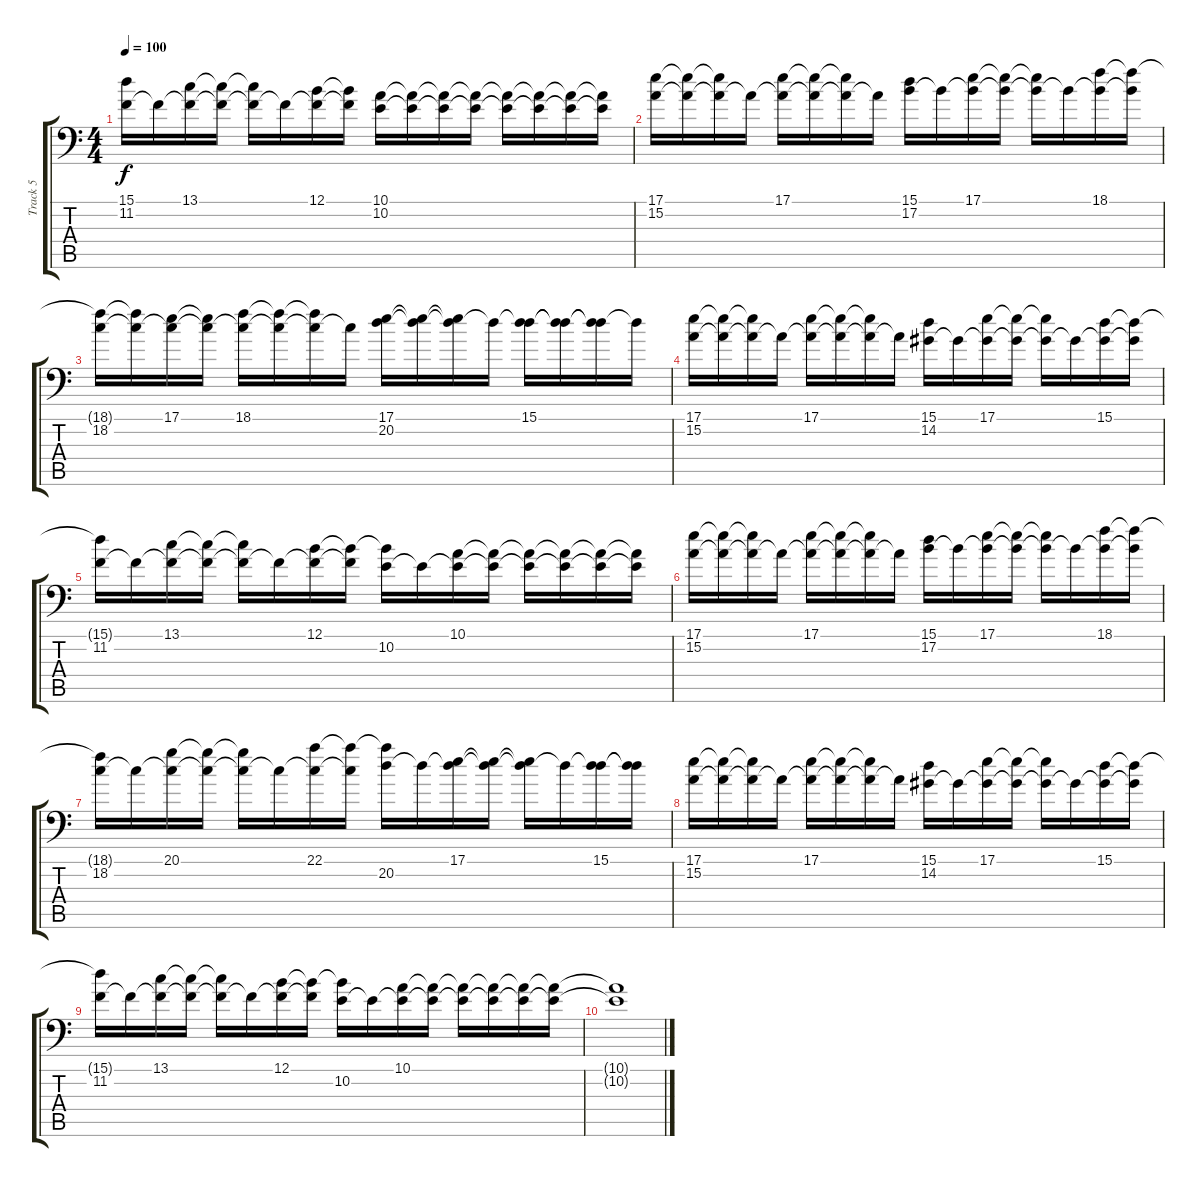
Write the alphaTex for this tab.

\track ("Track 5" "Track 5") {instrument acousticgrandpiano}
\staff {score tabs}
\tuning (B3 Gb3 D3 A2 E2 A1) {hide}
\ts (4 4)
\tempo 100
\clef f4
\ks c
(15.1{t} 11.2).16{dy f} 11.2{t}.16 (13.1 11.2{t}).16 (13.1{t} 11.2{t}).16 (13.1{t} 11.2{t}).16 11.2{t}.16 (12.1 11.2{t}).16 (12.1{t} 11.2{t}).16 (10.1 10.2).16 (10.1{t} 10.2{t}).16 (10.1{t} 10.2{t}).16 (10.1{t} 10.2{t}).16 (10.1{t} 10.2{t}).16 (10.1{t} 10.2{t}).16 (10.1{t} 10.2{t}).16 (10.1{t} 10.2{t}).16 |
(17.1 15.2).16 (17.1{t} 15.2{t}).16 (17.1{t} 15.2{t}).16 15.2{t}.16 (17.1 15.2{t}).16 (17.1{t} 15.2{t}).16 (17.1{t} 15.2{t}).16 15.2{t}.16 (15.1 17.2).16 17.2{t}.16 (17.1 17.2{t}).16 (17.1{t} 17.2{t}).16 (17.1{t} 17.2{t}).16 17.2{t}.16 (18.1 17.2{t}).16 (18.1{t} 17.2{t}).16 |
(18.1{t} 18.2).16 (18.1{t} 18.2{t}).16 (17.1 18.2{t}).16 (17.1{t} 18.2{t}).16 (18.1 18.2{t}).16 (18.1{t} 18.2{t}).16 (18.1{t} 18.2{t}).16 18.2{t}.16 (17.1 20.2).16 (17.1{t} 20.2{t}).16 (17.1{t} 20.2{t}).16 20.2{t}.16 (15.1 20.2{t}).16 (15.1{t} 20.2{t}).16 (15.1{t} 20.2{t}).16 20.2{t}.16 |
(17.1 15.2).16 (17.1{t} 15.2{t}).16 (17.1{t} 15.2{t}).16 15.2{t}.16 (17.1 15.2{t}).16 (17.1{t} 15.2{t}).16 (17.1{t} 15.2{t}).16 15.2{t}.16 (15.1 14.2).16 14.2{t}.16 (17.1 14.2{t}).16 (17.1{t} 14.2{t}).16 (17.1{t} 14.2{t}).16 14.2{t}.16 (15.1 14.2{t}).16 (15.1{t} 14.2{t}).16 |
(15.1{t} 11.2).16 11.2{t}.16 (13.1 11.2{t}).16 (13.1{t} 11.2{t}).16 (13.1{t} 11.2{t}).16 11.2{t}.16 (12.1 11.2{t}).16 (12.1{t} 11.2{t}).16 (12.1{t} 10.2).16 10.2{t}.16 (10.1 10.2{t}).16 (10.1{t} 10.2{t}).16 (10.1{t} 10.2{t}).16 (10.1{t} 10.2{t}).16 (10.1{t} 10.2{t}).16 (10.1{t} 10.2{t}).16 |
(17.1 15.2).16 (17.1{t} 15.2{t}).16 (17.1{t} 15.2{t}).16 15.2{t}.16 (17.1 15.2{t}).16 (17.1{t} 15.2{t}).16 (17.1{t} 15.2{t}).16 15.2{t}.16 (15.1 17.2).16 17.2{t}.16 (17.1 17.2{t}).16 (17.1{t} 17.2{t}).16 (17.1{t} 17.2{t}).16 17.2{t}.16 (18.1 17.2{t}).16 (18.1{t} 17.2{t}).16 |
(18.1{t} 18.2).16 18.2{t}.16 (20.1 18.2{t}).16 (20.1{t} 18.2{t}).16 (20.1{t} 18.2{t}).16 18.2{t}.16 (22.1 18.2{t}).16 (22.1{t} 18.2{t}).16 (22.1{t} 20.2).16 20.2{t}.16 (17.1 20.2{t}).16 (17.1{t} 20.2{t}).16 (17.1{t} 20.2{t}).16 20.2{t}.16 (15.1 20.2{t}).16 (15.1{t} 20.2{t}).16 |
(17.1 15.2).16 (17.1{t} 15.2{t}).16 (17.1{t} 15.2{t}).16 15.2{t}.16 (17.1 15.2{t}).16 (17.1{t} 15.2{t}).16 (17.1{t} 15.2{t}).16 15.2{t}.16 (15.1 14.2).16 14.2{t}.16 (17.1 14.2{t}).16 (17.1{t} 14.2{t}).16 (17.1{t} 14.2{t}).16 14.2{t}.16 (15.1 14.2{t}).16 (15.1{t} 14.2{t}).16 |
(15.1{t} 11.2).16 11.2{t}.16 (13.1 11.2{t}).16 (13.1{t} 11.2{t}).16 (13.1{t} 11.2{t}).16 11.2{t}.16 (12.1 11.2{t}).16 (12.1{t} 11.2{t}).16 (12.1{t} 10.2).16 10.2{t}.16 (10.1 10.2{t}).16 (10.1{t} 10.2{t}).16 (10.1{t} 10.2{t}).16 (10.1{t} 10.2{t}).16 (10.1{t} 10.2{t}).16 (10.1{t} 10.2{t}).16 |
(10.1{t} 10.2{t}).1
